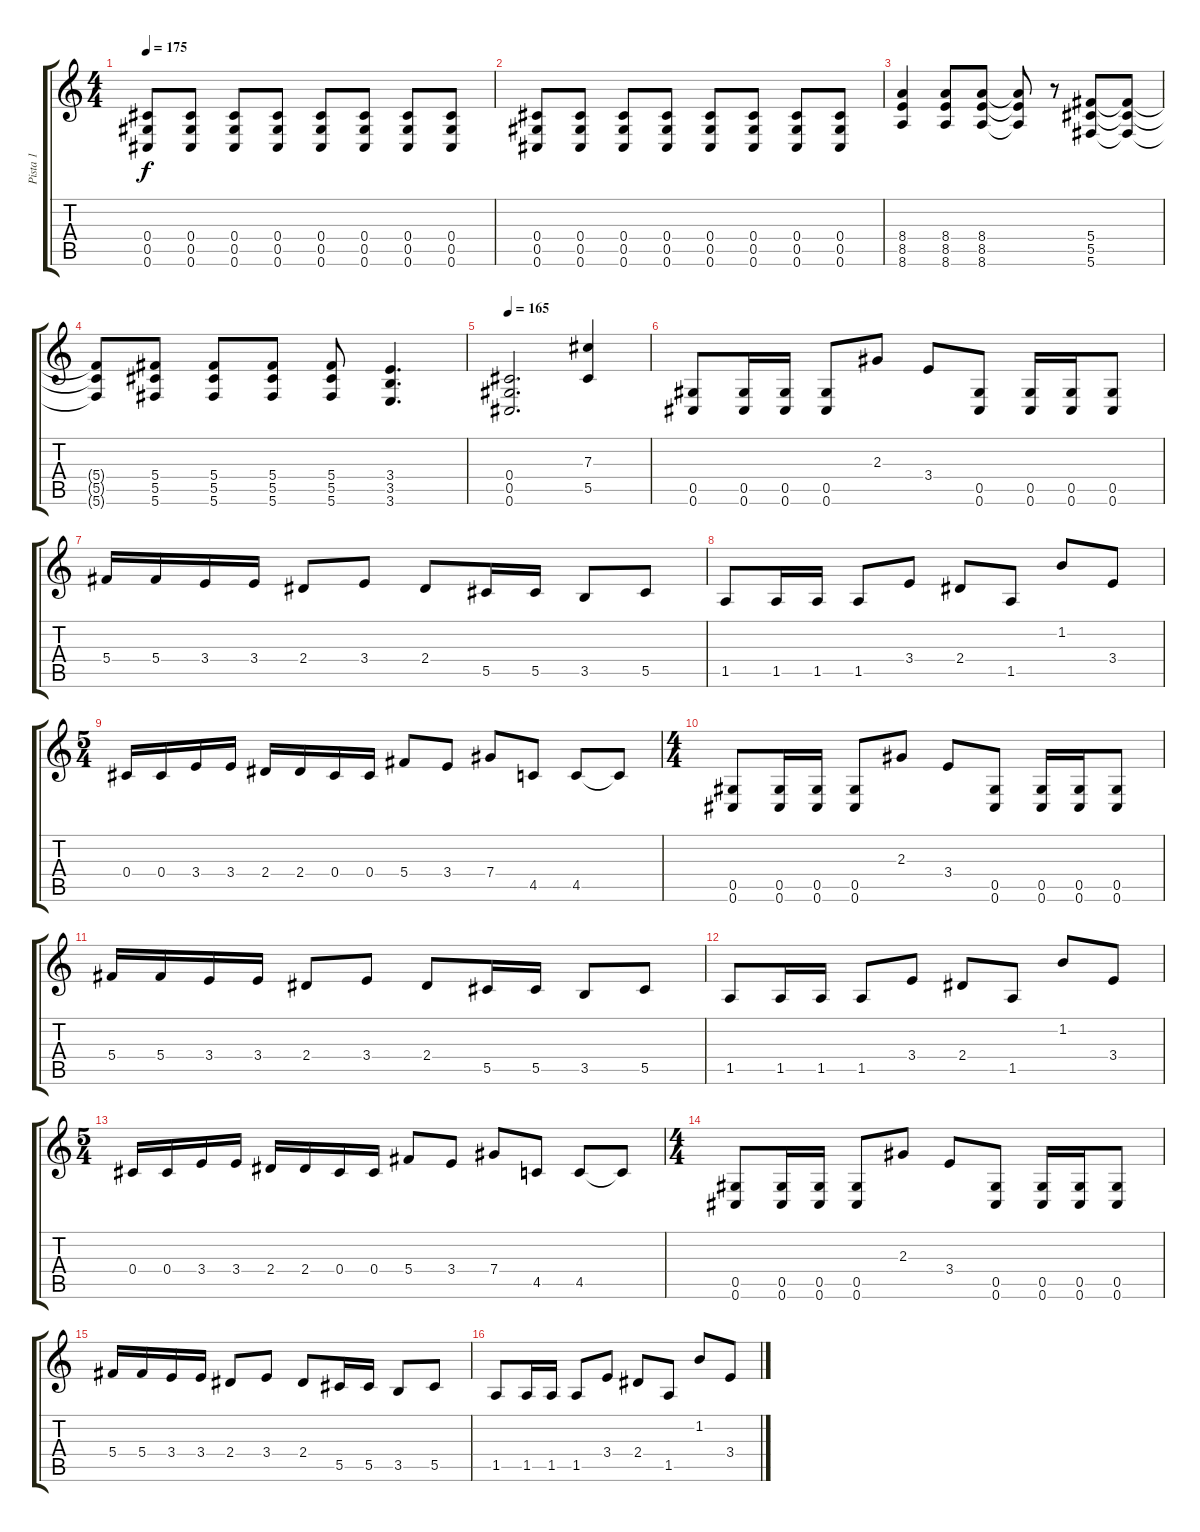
\track ("Pista 1" "Pista 1") {instrument distortionguitar}
\staff {score tabs}
\tuning (Eb4 Bb3 Gb3 Db3 Ab2 Db2) {hide}
\ts (4 4)
\tempo 175
\clef g2
\ks c
(0.4 0.5 0.6).8{dy f} (0.4 0.5 0.6).8 (0.4 0.5 0.6).8 (0.4 0.5 0.6).8 (0.4 0.5 0.6).8 (0.4 0.5 0.6).8 (0.4 0.5 0.6).8 (0.4 0.5 0.6).8 |
(0.4 0.5 0.6).8 (0.4 0.5 0.6).8 (0.4 0.5 0.6).8 (0.4 0.5 0.6).8 (0.4 0.5 0.6).8 (0.4 0.5 0.6).8 (0.4 0.5 0.6).8 (0.4 0.5 0.6).8 |
(8.4 8.5 8.6).4 (8.4 8.5 8.6).8 (8.4 8.5 8.6).8 (8.4{t} 8.5{t} 8.6{t}).8 r.8 (5.4 5.5 5.6).8 (5.4{t} 5.5{t} 5.6{t}).8 |
(5.4{t} 5.5{t} 5.6{t}).8 (5.4 5.5 5.6).8 (5.4 5.5 5.6).8 (5.4 5.5 5.6).8 (5.4 5.5 5.6).8 (3.4 3.5 3.6).4{d} |
\tempo 165
(0.4 0.5 0.6).2{d} (7.3 5.5).4 |
(0.5 0.6).8 (0.5 0.6).16 (0.5 0.6).16 (0.5 0.6).8 2.3.8 3.4.8 (0.5 0.6).8 (0.5 0.6).16 (0.5 0.6).16 (0.5 0.6).8 |
5.4.16 5.4.16 3.4.16 3.4.16 2.4.8 3.4.8 2.4.8 5.5.16 5.5.16 3.5.8 5.5.8 |
1.5.8 1.5.16 1.5.16 1.5.8 3.4.8 2.4.8 1.5.8 1.2.8 3.4.8 |
\ts (5 4)
0.4.16 0.4.16 3.4.16 3.4.16 2.4.16 2.4.16 0.4.16 0.4.16 5.4.8 3.4.8 7.4.8 4.5.8 4.5.8 4.5{t}.8 |
\ts (4 4)
(0.5 0.6).8 (0.5 0.6).16 (0.5 0.6).16 (0.5 0.6).8 2.3.8 3.4.8 (0.5 0.6).8 (0.5 0.6).16 (0.5 0.6).16 (0.5 0.6).8 |
5.4.16 5.4.16 3.4.16 3.4.16 2.4.8 3.4.8 2.4.8 5.5.16 5.5.16 3.5.8 5.5.8 |
1.5.8 1.5.16 1.5.16 1.5.8 3.4.8 2.4.8 1.5.8 1.2.8 3.4.8 |
\ts (5 4)
0.4.16 0.4.16 3.4.16 3.4.16 2.4.16 2.4.16 0.4.16 0.4.16 5.4.8 3.4.8 7.4.8 4.5.8 4.5.8 4.5{t}.8 |
\ts (4 4)
(0.5 0.6).8 (0.5 0.6).16 (0.5 0.6).16 (0.5 0.6).8 2.3.8 3.4.8 (0.5 0.6).8 (0.5 0.6).16 (0.5 0.6).16 (0.5 0.6).8 |
5.4.16 5.4.16 3.4.16 3.4.16 2.4.8 3.4.8 2.4.8 5.5.16 5.5.16 3.5.8 5.5.8 |
1.5.8 1.5.16 1.5.16 1.5.8 3.4.8 2.4.8 1.5.8 1.2.8 3.4.8
